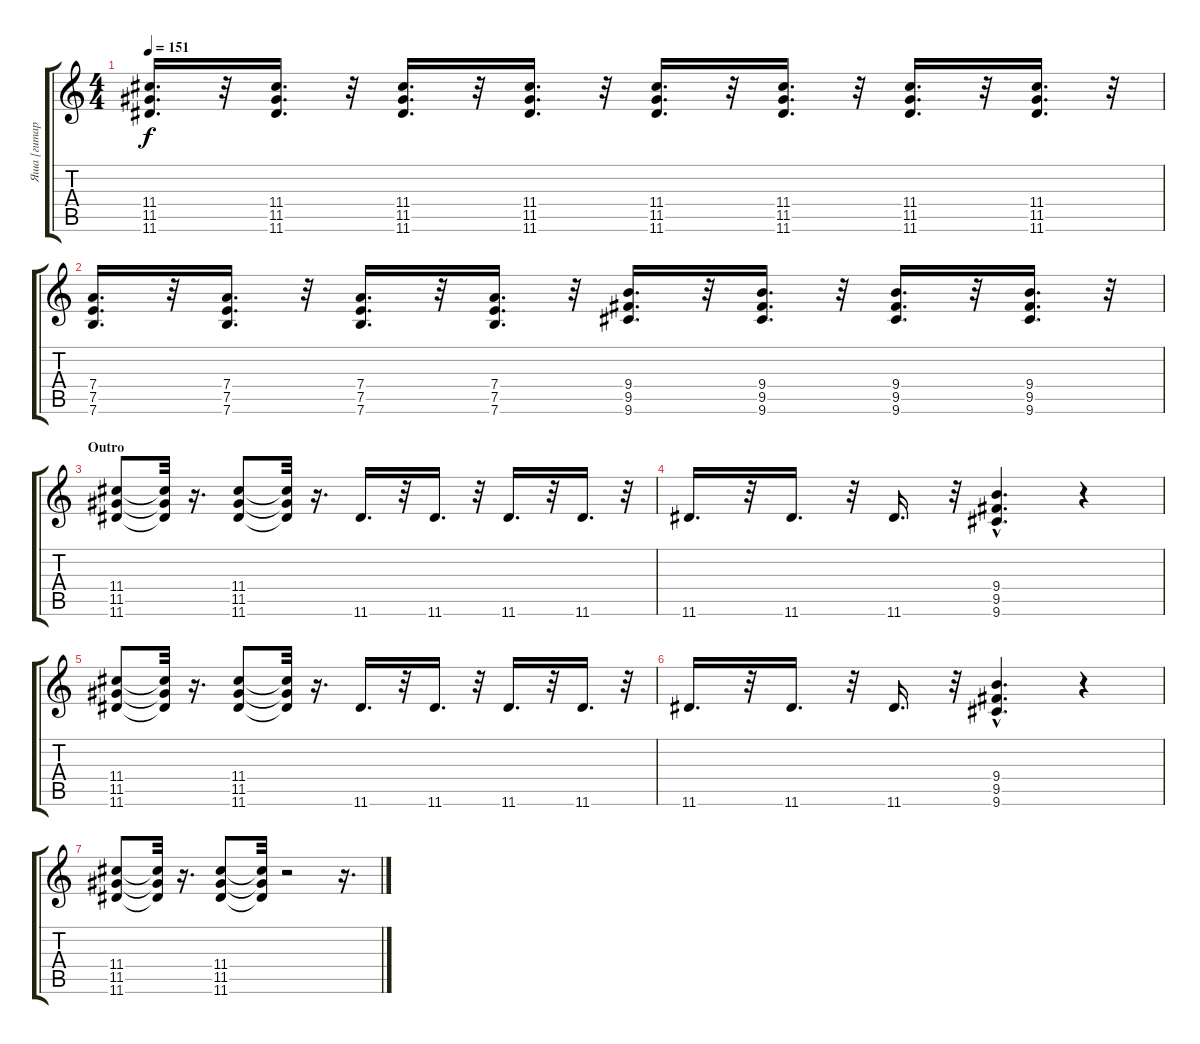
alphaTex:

\track ("Яша [гитара]" "Яша [гитар") {instrument distortionguitar}
\staff {score tabs}
\tuning (E4 B3 G3 D3 A2 E2) {hide}
\ts (4 4)
\tempo 151
\clef g2
\ks c
(11.4 11.5 11.6).16{d dy f} r.32 (11.4 11.5 11.6).16{d} r.32 (11.4 11.5 11.6).16{d} r.32 (11.4 11.5 11.6).16{d} r.32 (11.4 11.5 11.6).16{d} r.32 (11.4 11.5 11.6).16{d} r.32 (11.4 11.5 11.6).16{d} r.32 (11.4 11.5 11.6).16{d} r.32 |
(7.4 7.5 7.6).16{d} r.32 (7.4 7.5 7.6).16{d} r.32 (7.4 7.5 7.6).16{d} r.32 (7.4 7.5 7.6).16{d} r.32 (9.4 9.5 9.6).16{d} r.32 (9.4 9.5 9.6).16{d} r.32 (9.4 9.5 9.6).16{d} r.32 (9.4 9.5 9.6).16{d} r.32 |
\section ("" "Outro")
(11.4 11.5 11.6).8 (11.4{t} 11.5{t} 11.6{t}).32 r.16{d} (11.4 11.5 11.6).8 (11.4{t} 11.5{t} 11.6{t}).32 r.16{d} 11.6.16{d} r.32 11.6.16{d} r.32 11.6.16{d} r.32 11.6.16{d} r.32 |
11.6.16{d} r.32 11.6.16{d} r.32 11.6.16{d} r.32 (9.4{hac} 9.5{hac} 9.6{hac}).4{d} r.4 |
(11.4 11.5 11.6).8 (11.4{t} 11.5{t} 11.6{t}).32 r.16{d} (11.4 11.5 11.6).8 (11.4{t} 11.5{t} 11.6{t}).32 r.16{d} 11.6.16{d} r.32 11.6.16{d} r.32 11.6.16{d} r.32 11.6.16{d} r.32 |
11.6.16{d} r.32 11.6.16{d} r.32 11.6.16{d} r.32 (9.4{hac} 9.5{hac} 9.6{hac}).4{d} r.4 |
(11.4 11.5 11.6).8 (11.4{t} 11.5{t} 11.6{t}).32 r.16{d} (11.4 11.5 11.6).8 (11.4{t} 11.5{t} 11.6{t}).32 r.2 r.16{d}
